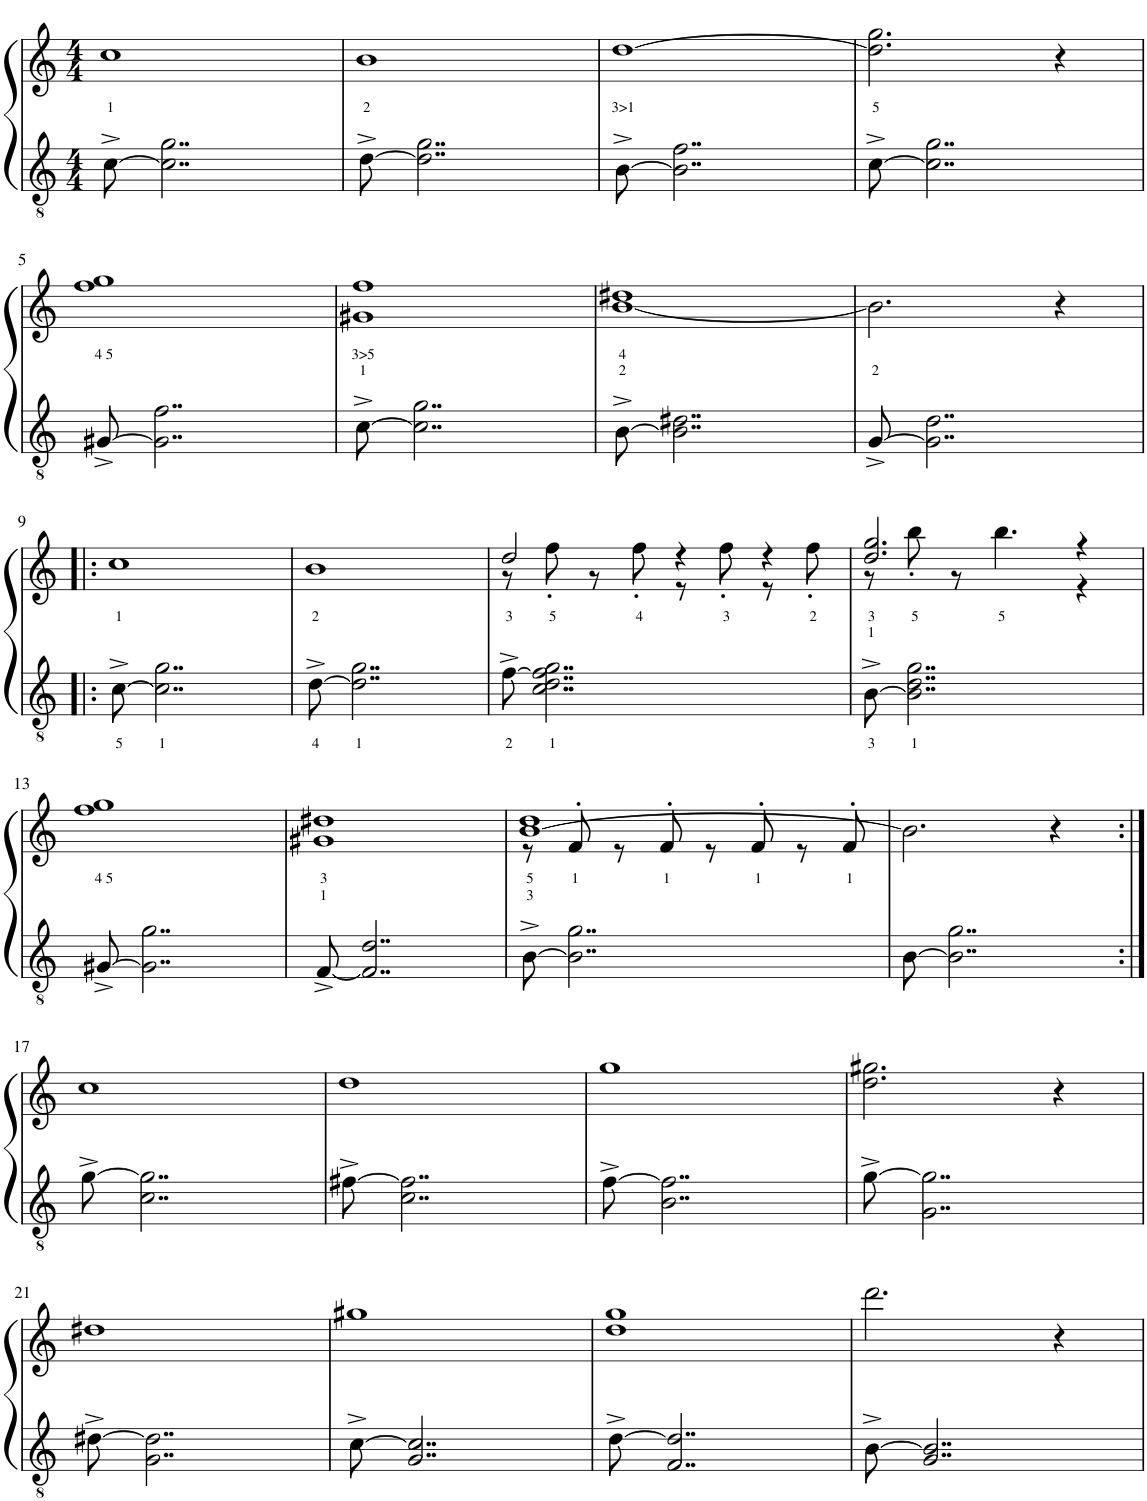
**kern	**text	**kern	**text	**text
*part1	*part1	*part1	*part1	*part1
*staff2	*staff2	*staff1	*staff1	*staff1
*I"Piano	*	*	*	*
*I'Pno	*	*	*	*
*clefGv2	*	*clefG2	*	*
*k[]	*	*k[]	*	*
*M4/4	*	*M4/4	*	*
=1	=1	=1	=1	=1
!	!	!	!LO:LY:b	!
[8c^\	.	1cc	1	.
2..c\] 2..g\	.	.	.	.
=2	=2	=2	=2	=2
!	!	!	!LO:LY:b	!
[8d^\	.	1b	2	.
2..d\] 2..g\	.	.	.	.
=3	=3	=3	=3	=3
!	!	!	!LO:LY:b	!
[8B^\	.	[1dd	3>1	.
2..B\] 2..f\	.	.	.	.
=4	=4	=4	=4	=4
!	!	!	!LO:LY:b	!
[8c^\	.	2.dd\] 2.gg\	5	.
2..c\] 2..g\	.	.	.	.
.	.	4r	.	.
!!LO:LB:g=z
=5	=5	=5	=5	=5
!	!	!	!LO:LY:b	!
[8G#X^/	.	1ff 1gg	4 5	.
2..G#\] 2..f\	.	.	.	.
=6	=6	=6	=6	=6
!	!	!	!LO:LY:b	!LO:LY:b
[8c^\	.	1g#X 1ff	3>5	1
2..c\] 2..g\	.	.	.	.
=7	=7	=7	=7	=7
!	!	!	!LO:LY:b	!LO:LY:b
[8B^\	.	[1b 1dd#X	4	2
2..B\] 2..d#X\	.	.	.	.
=8	=8	=8	=8	=8
!	!	!	!	!LO:LY:b
[8G^/	.	2.b\]	.	2
2..G\] 2..d\	.	.	.	.
.	.	4r	.	.
!!LO:LB:g=z
=9!|:	=9!|:	=9!|:	=9!|:	=9!|:
!	!LO:LY:b	!	!LO:LY:b	!
[8c^\	5	1cc	1	.
!	!LO:LY:b	!	!	!
2..c\] 2..g\	1	.	.	.
=10	=10	=10	=10	=10
!	!LO:LY:b	!	!LO:LY:b	!
[8d^\	4	1b	2	.
!	!LO:LY:b	!	!	!
2..d\] 2..g\	1	.	.	.
=11	=11	=11	=11	=11
!	!LO:LY:b	!	!LO:LY:b	!
*	*	*^	*	*
[8f^\	2	2dd/	8r	3	.
!	!LO:LY:b	!	!	!LO:LY:b	!
2..c\ 2..d\ 2..f\] 2..g\	1	.	8ff'\	5	.
.	.	.	8r	.	.
!	!	!	!	!LO:LY:b	!
.	.	.	8ff'\	4	.
.	.	4r	8r	.	.
!	!	!	!	!LO:LY:b	!
.	.	.	8ff'\	3	.
.	.	4r	8r	.	.
!	!	!	!	!LO:LY:b	!
.	.	.	8ff'\	2	.
=12	=12	=12	=12	=12	=12
!	!LO:LY:b	!	!	!LO:LY:b	!LO:LY:b
[8B^\	3	2.dd/ 2.gg/	8r	3	1
!	!LO:LY:b	!	!	!LO:LY:b	!
2..B\] 2..d\ 2..g\	1	.	8bb'\	5	.
.	.	.	8r	.	.
!	!	!	!	!LO:LY:b	!
.	.	.	4.bb\	5	.
.	.	4r	4r	.	.
!!LO:LB:g=z
=13	=13	=13	=13	=13	=13
!	!	!	!	!LO:LY:b	!
*	*	*v	*v	*	*
[8G#X^/	.	1ff 1gg	4 5	.
2..G#\] 2..g\	.	.	.	.
=14	=14	=14	=14	=14
!	!	!	!LO:LY:b	!LO:LY:b
[8F^/	.	1g#X 1dd#X	3	1
2..F/] 2..d/	.	.	.	.
=15	=15	=15	=15	=15
!	!	!	!LO:LY:b	!LO:LY:b
*	*	*^	*	*
[8B^\	.	[1b 1dd	8r	5	3
!	!	!	!	!LO:LY:b	!
2..B\] 2..g\	.	.	8f'>/	1	.
.	.	.	8r	.	.
!	!	!	!	!LO:LY:b	!
.	.	.	8f'>/	1	.
.	.	.	8r	.	.
!	!	!	!	!LO:LY:b	!
.	.	.	8f'>/	1	.
.	.	.	8r	.	.
!	!	!	!	!LO:LY:b	!
.	.	.	8f'>/	1	.
*	*	*v	*v	*	*
=16	=16	=16	=16	=16
[8B\	.	2.b\]	.	.
2..B\] 2..g\	.	.	.	.
.	.	4r	.	.
!!LO:LB:g=z
=17:|!	=17:|!	=17:|!	=17:|!	=17:|!
[8g^\	.	1cc	.	.
2..c\ 2..g\]	.	.	.	.
=18	=18	=18	=18	=18
[8f#X^\	.	1dd	.	.
2..c\ 2..f#\]	.	.	.	.
=19	=19	=19	=19	=19
[8f^\	.	1gg	.	.
2..B\ 2..f\]	.	.	.	.
=20	=20	=20	=20	=20
[8g^\	.	2.dd\ 2.gg#X\	.	.
2..G\ 2..g\]	.	.	.	.
.	.	4r	.	.
!!LO:LB:g=z
=21	=21	=21	=21	=21
[8d#X^\	.	1dd#X	.	.
2..G\ 2..d#\]	.	.	.	.
=22	=22	=22	=22	=22
[8c^\	.	1gg#X	.	.
2..G/ 2..c/]	.	.	.	.
=23	=23	=23	=23	=23
[8d^\	.	1dd 1gg	.	.
2..F/ 2..d/]	.	.	.	.
=24	=24	=24	=24	=24
[8B^\	.	2.ddd\	.	.
2..G/ 2..B/]	.	.	.	.
.	.	4r	.	.
=	=	=	=	=
*-	*-	*-	*-	*-
